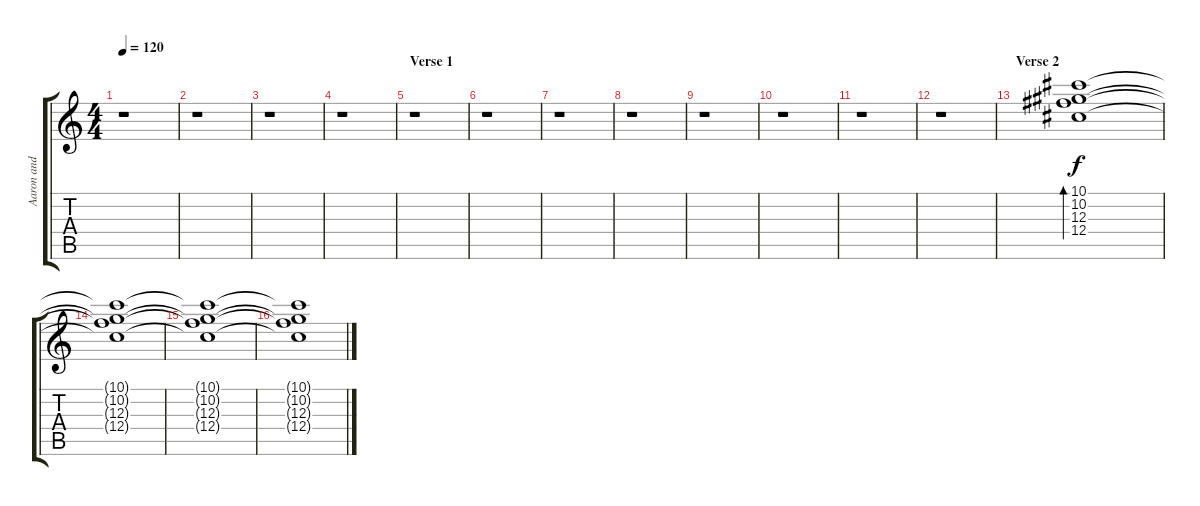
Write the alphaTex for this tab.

\track ("Aaron and Sean (Studio Guitar)" "Aaron and ") {instrument electricguitarclean}
\staff {score tabs}
\tuning (Eb4 Bb3 Gb3 Db3 Ab2 Eb2) {hide}
\ts (4 4)
\tempo 120
\clef g2
\ks c
r.1{dy f instrument electricguitarclean} |
r.1 |
r.1 |
r.1 |
\section ("" "Verse 1")
r.1 |
r.1 |
r.1 |
r.1 |
r.1 |
r.1 |
r.1 |
r.1 |
\section ("" "Verse 2")
(10.1 10.2 12.3 12.4).1{bd 120} |
(10.1{t} 10.2{t} 12.3{t} 12.4{t}).1 |
(10.1{t} 10.2{t} 12.3{t} 12.4{t}).1 |
(10.1{t} 10.2{t} 12.3{t} 12.4{t}).1
